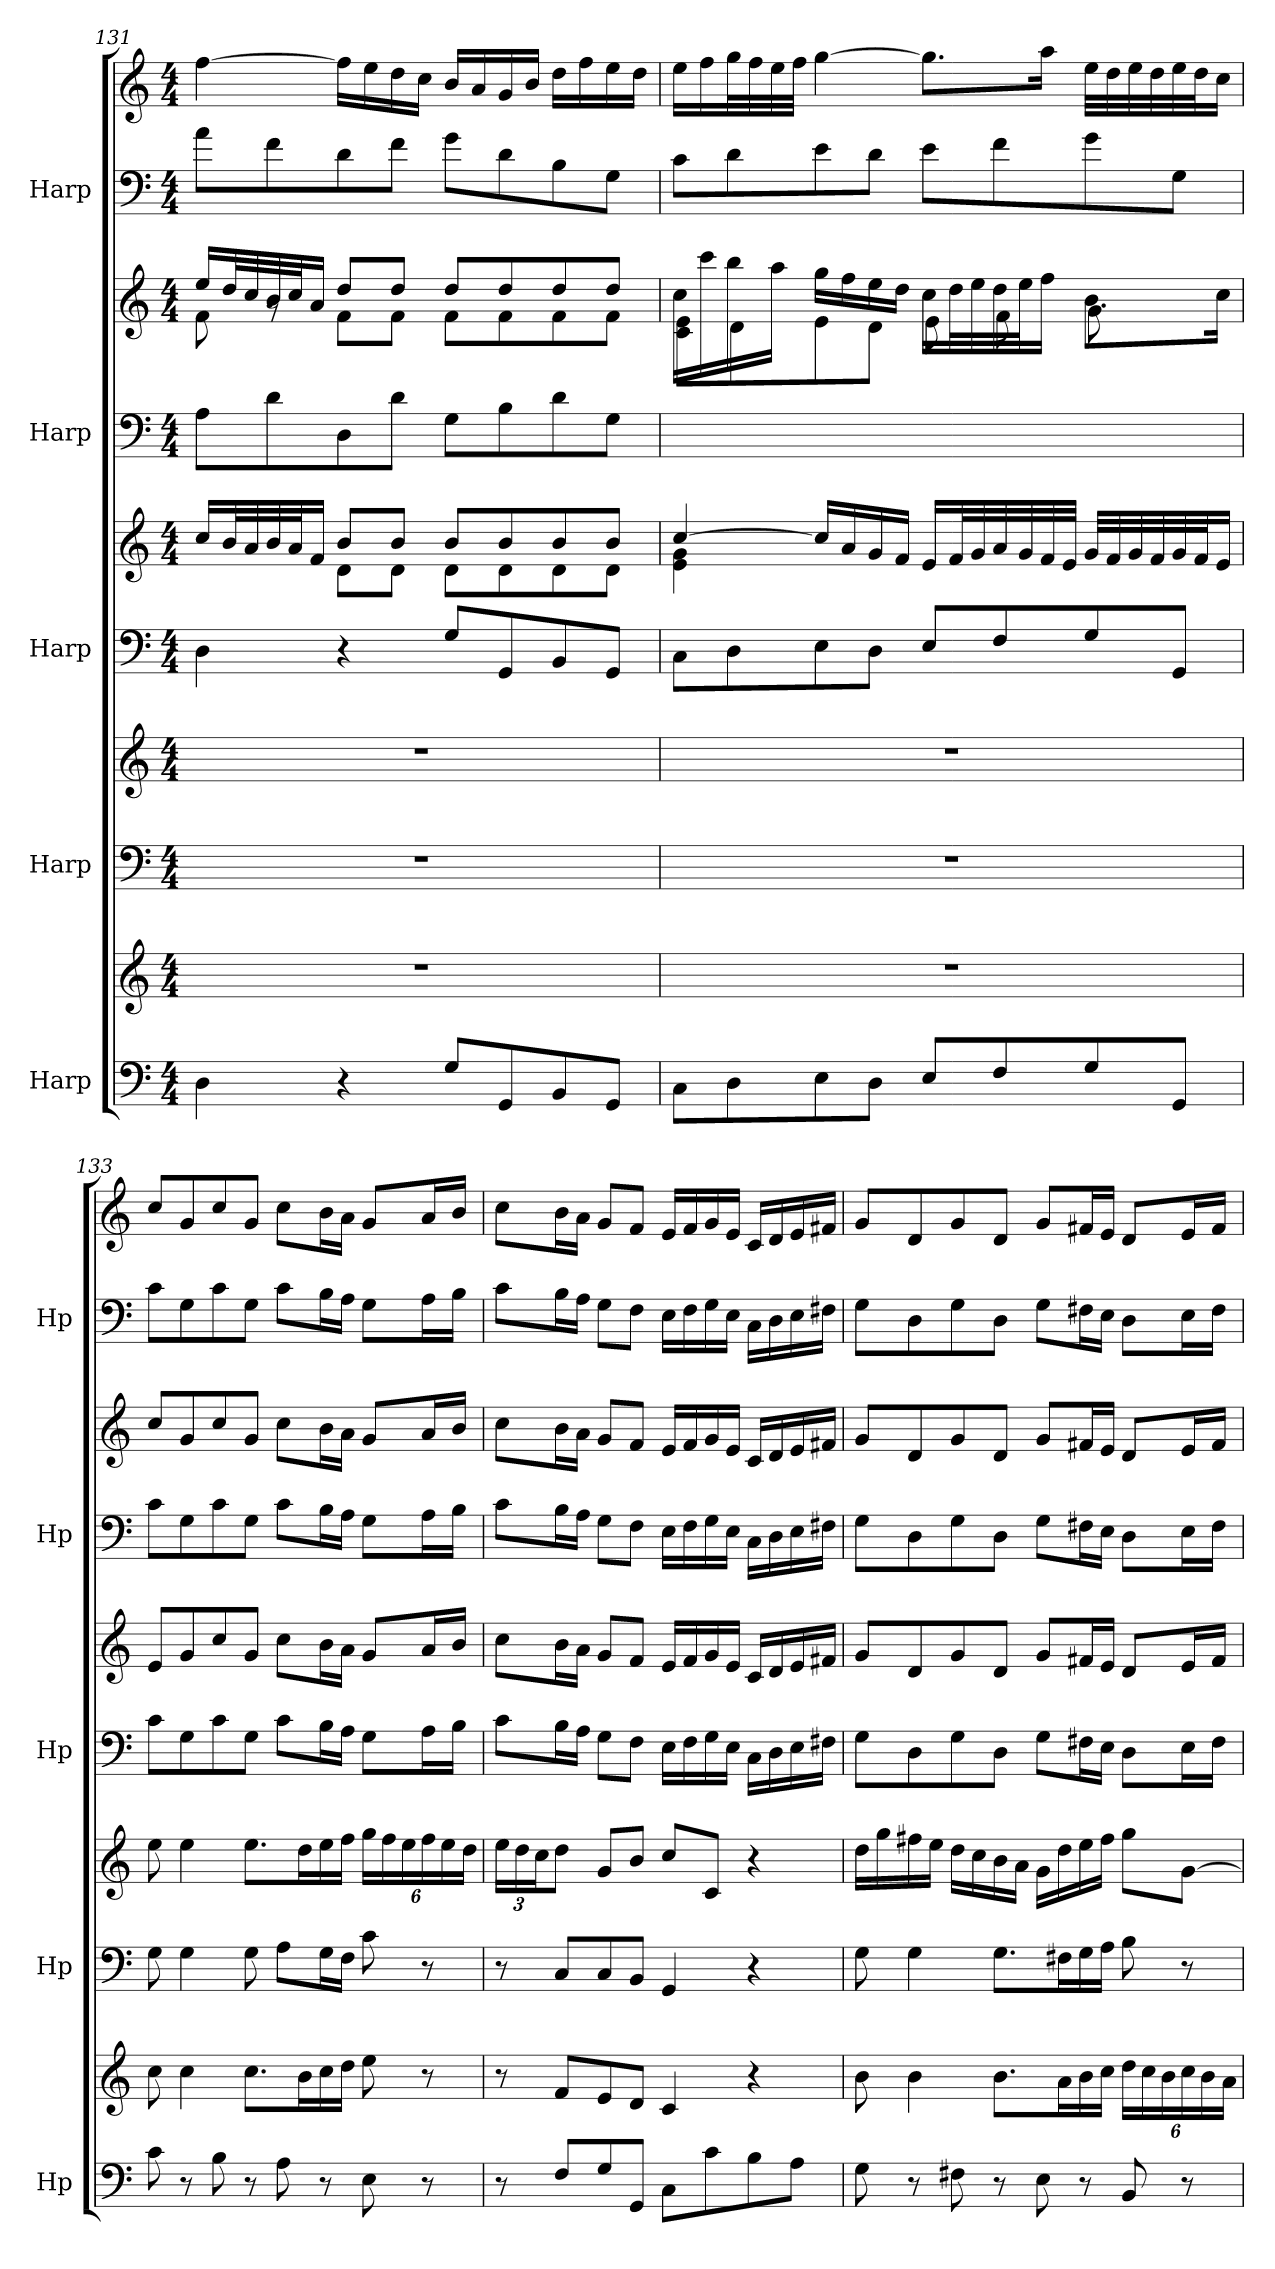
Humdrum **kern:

**kern	**kern	**kern	**kern	**kern	**kern	**kern	**kern	**kern	**kern
*part5	*part5	*part4	*part4	*part3	*part3	*part2	*part2	*part1	*part1
*staff10	*staff9	*staff8	*staff7	*staff6	*staff5	*staff4	*staff3	*staff2	*staff1
*I"Harp	*	*I"Harp	*	*I"Harp	*	*I"Harp	*	*I"Harp	*
*I'Hp	*	*I'Hp	*	*I'Hp	*	*I'Hp	*	*I'Hp	*
!!LO:PB:g=z
*clefF4	*clefG2	*clefF4	*clefG2	*clefF4	*clefG2	*clefF4	*clefG2	*clefF4	*clefG2
*k[]	*k[]	*k[]	*k[]	*k[]	*k[]	*k[]	*k[]	*k[]	*k[]
*M4/4	*M4/4	*M4/4	*M4/4	*M4/4	*M4/4	*M4/4	*M4/4	*M4/4	*M4/4
=131	=131	=131	=131	=131	=131	=131	=131	=131	=131
*	*	*	*	*	*^	*	*^	*	*
4D\	1r	1r	1r	4D\	16cc/LL	4ryy	8A\L	16ee/LL	8f\	8a\L	[4ff\
.	.	.	.	.	32b/L	.	.	32dd/L	.	.	.
.	.	.	.	.	32a/	.	.	32cc/	.	.	.
.	.	.	.	.	32b/	.	8d\	32b/	8rg	8f\	.
.	.	.	.	.	32a/J	.	.	32cc/J	.	.	.
.	.	.	.	.	16f/JJ	.	.	16a/JJ	.	.	.
4r	.	.	.	4r	8b/L	8d\L	8D\	8dd/L	8f\L	8d\	16ff\LL]
.	.	.	.	.	.	.	.	.	.	.	16ee\
.	.	.	.	.	8b/J	8d\J	8d\J	8dd/J	8f\J	8f\J	16dd\
.	.	.	.	.	.	.	.	.	.	.	16cc\JJ
8G/L	.	.	.	8G/L	8b/L	8d\L	8G\L	8dd/L	8f\L	8g\L	16b/LL
.	.	.	.	.	.	.	.	.	.	.	16a/
8GG/	.	.	.	8GG/	8b/	8d\	8B\	8dd/	8f\	8d\	16g/
.	.	.	.	.	.	.	.	.	.	.	16b/JJ
8BB/	.	.	.	8BB/	8b/	8d\	8d\	8dd/	8f\	8B\	16dd\LL
.	.	.	.	.	.	.	.	.	.	.	16ff\
8GG/J	.	.	.	8GG/J	8b/J	8d\J	8G\J	8dd/J	8f\J	8G\J	16ee\
.	.	.	.	.	.	.	.	.	.	.	16dd\JJ
=132	=132	=132	=132	=132	=132	=132	=132	=132	=132	=132	=132
8C\L	1r	1r	1r	8C\L	[4cc/	4e\ 4g\	2..ryy	16cc\LL	8c\ 8e\L	8c\L	16ee\LL
.	.	.	.	.	.	.	.	16ccc\	.	.	16ff\
8D\	.	.	.	8D\	.	.	.	16bb\	8d\	8d\	32gg\L
.	.	.	.	.	.	.	.	.	.	.	32ff\
.	.	.	.	.	.	.	.	16aa\JJ	.	.	32ee\
.	.	.	.	.	.	.	.	.	.	.	32ff\JJJ
8E\	.	.	.	8E\	16cc/LL]	2.ryy	.	16gg\LL	8e\	8e\	[4gg\
.	.	.	.	.	16a/	.	.	16ff\	.	.	.
8D\J	.	.	.	8D\J	16g/	.	.	16ee\	8d\J	8d\J	.
.	.	.	.	.	16f/JJ	.	.	16dd\JJ	.	.	.
8E/L	.	.	.	8E/L	16e/LL	.	.	16cc\LL	8e\L	8e\L	8.gg\L]
.	.	.	.	.	32f/L	.	.	32dd\L	.	.	.
.	.	.	.	.	32g/	.	.	32ee\	.	.	.
8F/	.	.	.	8F/	32a/	.	.	32dd\	8f\	8f\	.
.	.	.	.	.	32g/	.	.	32ee\J	.	.	.
.	.	.	.	.	32f/	.	.	16ff\JJ	.	.	16aa\Jk
.	.	.	.	.	32e/JJJ	.	.	.	.	.	.
8G/	.	.	.	8G/	32g/LLL	.	.	8.b\L	8g\	8g\	32ee\LLL
.	.	.	.	.	32f/	.	.	.	.	.	32dd\
.	.	.	.	.	32g/	.	.	.	.	.	32ee\
.	.	.	.	.	32f/	.	.	.	.	.	32dd\
8GG/J	.	.	.	8GG/J	32g/	.	8G/J	.	8ryy	8G\J	32ee\
.	.	.	.	.	32f/J	.	.	.	.	.	32dd\J
.	.	.	.	.	16e/JJ	.	.	16cc\Jk	.	.	16cc\JJ
*	*	*	*	*	*v	*v	*	*v	*v	*	*
!!LO:PB:g=z
=133	=133	=133	=133	=133	=133	=133	=133	=133	=133
8c\	8cc\	8G\	8ee\	8c\L	8e/L	8c\L	8cc/L	8c\L	8cc/L
8r	4cc\	4G\	4ee\	8G\	8g/	8G\	8g/	8G\	8g/
8B\	.	.	.	8c\	8cc/	8c\	8cc/	8c\	8cc/
8r	8.cc\L	8G\	8.ee\L	8G\J	8g/J	8G\J	8g/J	8G\J	8g/J
8A\	.	8A\L	.	8c\L	8cc\L	8c\L	8cc\L	8c\L	8cc\L
.	16b\L	.	16dd\L	.	.	.	.	.	.
8r	16cc\	16G\L	16ee\	16B\L	16b\L	16B\L	16b\L	16B\L	16b\L
.	16dd\JJ	16F\JJ	16ff\JJ	16A\JJ	16a\JJ	16A\JJ	16a\JJ	16A\JJ	16a\JJ
*	*	*	*Xbrackettup	*	*	*	*	*	*
8E\	8ee\	8c\	24gg\LL	8G\L	8g/L	8G\L	8g/L	8G\L	8g/L
.	.	.	24ff\	.	.	.	.	.	.
.	.	.	24ee\	.	.	.	.	.	.
8r	8r	8r	24ff\	16A\L	16a/L	16A\L	16a/L	16A\L	16a/L
.	.	.	24ee\	.	.	.	.	.	.
.	.	.	.	16B\JJ	16b/JJ	16B\JJ	16b/JJ	16B\JJ	16b/JJ
.	.	.	24dd\JJ	.	.	.	.	.	.
=134	=134	=134	=134	=134	=134	=134	=134	=134	=134
8r	8r	8r	24ee\LL	8c\L	8cc\L	8c\L	8cc\L	8c\L	8cc\L
.	.	.	24dd\	.	.	.	.	.	.
.	.	.	24cc\J	.	.	.	.	.	.
8F/L	8f/L	8C/L	8dd\J	16B\L	16b\L	16B\L	16b\L	16B\L	16b\L
.	.	.	.	16A\JJ	16a\JJ	16A\JJ	16a\JJ	16A\JJ	16a\JJ
8G/	8e/	8C/	8g/L	8G\L	8g/L	8G\L	8g/L	8G\L	8g/L
8GG/J	8d/J	8BB/J	8b/J	8F\J	8f/J	8F\J	8f/J	8F\J	8f/J
8C\L	4c/	4GG/	8cc/L	16E\LL	16e/LL	16E\LL	16e/LL	16E\LL	16e/LL
.	.	.	.	16F\	16f/	16F\	16f/	16F\	16f/
8c\	.	.	8c/J	16G\	16g/	16G\	16g/	16G\	16g/
.	.	.	.	16E\JJ	16e/JJ	16E\JJ	16e/JJ	16E\JJ	16e/JJ
8B\	4r	4r	4r	16C\LL	16c/LL	16C\LL	16c/LL	16C\LL	16c/LL
.	.	.	.	16D\	16d/	16D\	16d/	16D\	16d/
8A\J	.	.	.	16E\	16e/	16E\	16e/	16E\	16e/
.	.	.	.	16F#X\JJ	16f#X/JJ	16F#X\JJ	16f#X/JJ	16F#X\JJ	16f#X/JJ
!!LO:PB:g=z
=135	=135	=135	=135	=135	=135	=135	=135	=135	=135
8G\	8b\	8G\	16dd\LL	8G\L	8g/L	8G\L	8g/L	8G\L	8g/L
.	.	.	16gg\	.	.	.	.	.	.
8r	4b\	4G\	16ff#X\	8D\	8d/	8D\	8d/	8D\	8d/
.	.	.	16ee\JJ	.	.	.	.	.	.
8F#X\	.	.	16dd\LL	8G\	8g/	8G\	8g/	8G\	8g/
.	.	.	16cc\	.	.	.	.	.	.
8r	8.b\L	8.G\L	16b\	8D\J	8d/J	8D\J	8d/J	8D\J	8d/J
.	.	.	16a\JJ	.	.	.	.	.	.
8E\	.	.	16g\LL	8G\L	8g/L	8G\L	8g/L	8G\L	8g/L
.	16a\L	16F#X\L	16dd\	.	.	.	.	.	.
8r	16b\	16G\	16ee\	16F#X\L	16f#X/L	16F#X\L	16f#X/L	16F#X\L	16f#X/L
.	16cc\JJ	16A\JJ	16ff#\JJ	16E\JJ	16e/JJ	16E\JJ	16e/JJ	16E\JJ	16e/JJ
*	*Xbrackettup	*	*	*	*	*	*	*	*
8BB/	24dd\LL	8B\	8gg\L	8D\L	8d/L	8D\L	8d/L	8D\L	8d/L
.	24cc\	.	.	.	.	.	.	.	.
.	24b\	.	.	.	.	.	.	.	.
8r	24cc\	8r	[8g\J	16E\L	16e/L	16E\L	16e/L	16E\L	16e/L
.	24b\	.	.	.	.	.	.	.	.
.	.	.	.	16F#\JJ	16f#/JJ	16F#\JJ	16f#/JJ	16F#\JJ	16f#/JJ
.	24a\JJ	.	.	.	.	.	.	.	.
=	=	=	=	=	=	=	=	=	=
*-	*-	*-	*-	*-	*-	*-	*-	*-	*-
